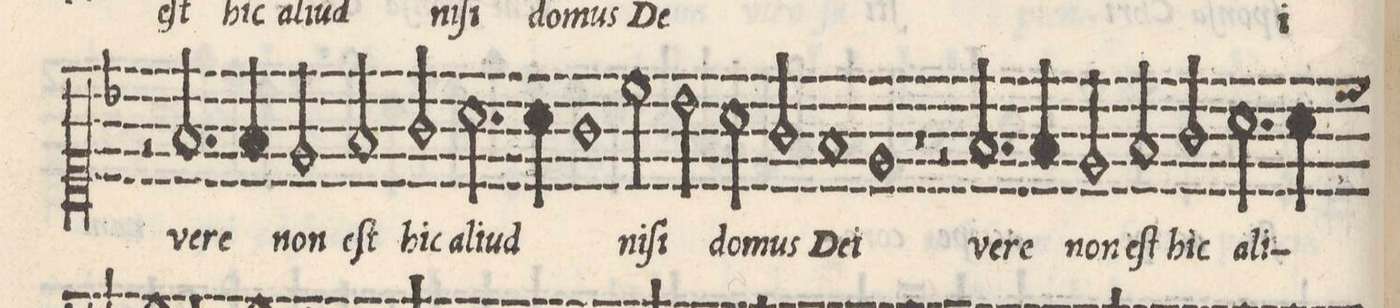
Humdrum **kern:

**kern	**text
*I"CANTVS	*
*clefC1	*
*k[b-]	*
*met(C|)	*
*M2/1	*
2r	.
2.f/	ve-
4f/	-re
2e/	non
=37-	=37-
2f/	eſt
2g/	hic
2.a\	a-
4a\	-li-
=38-	=38-
1g	-ud
2cc\	ni-
2b-\	-ſi
=39-	=39-
2a\	do-
2g/	-mus
1f	De-
=40-	=40-
1e	-i
1r	.
=41-	=41-
2r	.
2.f/	ve-
4f/	-re
2e/	non
=42-	=42-
2f/	eſt
2g/	hic
2.a\	a-
4a\	-li-
*custos:cc	*
=43-	=43-
*-	*-
